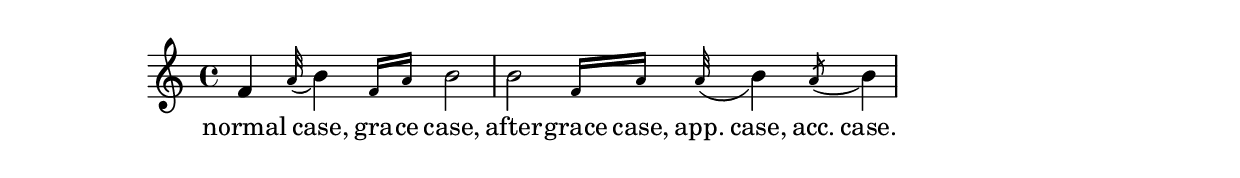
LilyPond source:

\version "2.14.0"

\header {
  texidoc="
Setting @code{includeGraceNotes} enables lyrics syllables to be
assigned to grace notes.
"
}

\relative c' {
  f4 \appoggiatura a32 b4
  \grace { f16[ a16] } b2
  \afterGrace b2 { f16[ a16] }
  \appoggiatura a32 b4
  \acciaccatura a8 b4
}
\addlyrics {
  normal
  \set includeGraceNotes = ##t
  case,
  gra -- ce case,
  after -- grace case,
  \set ignoreMelismata = ##t
  app. case,
  acc. case.
}
